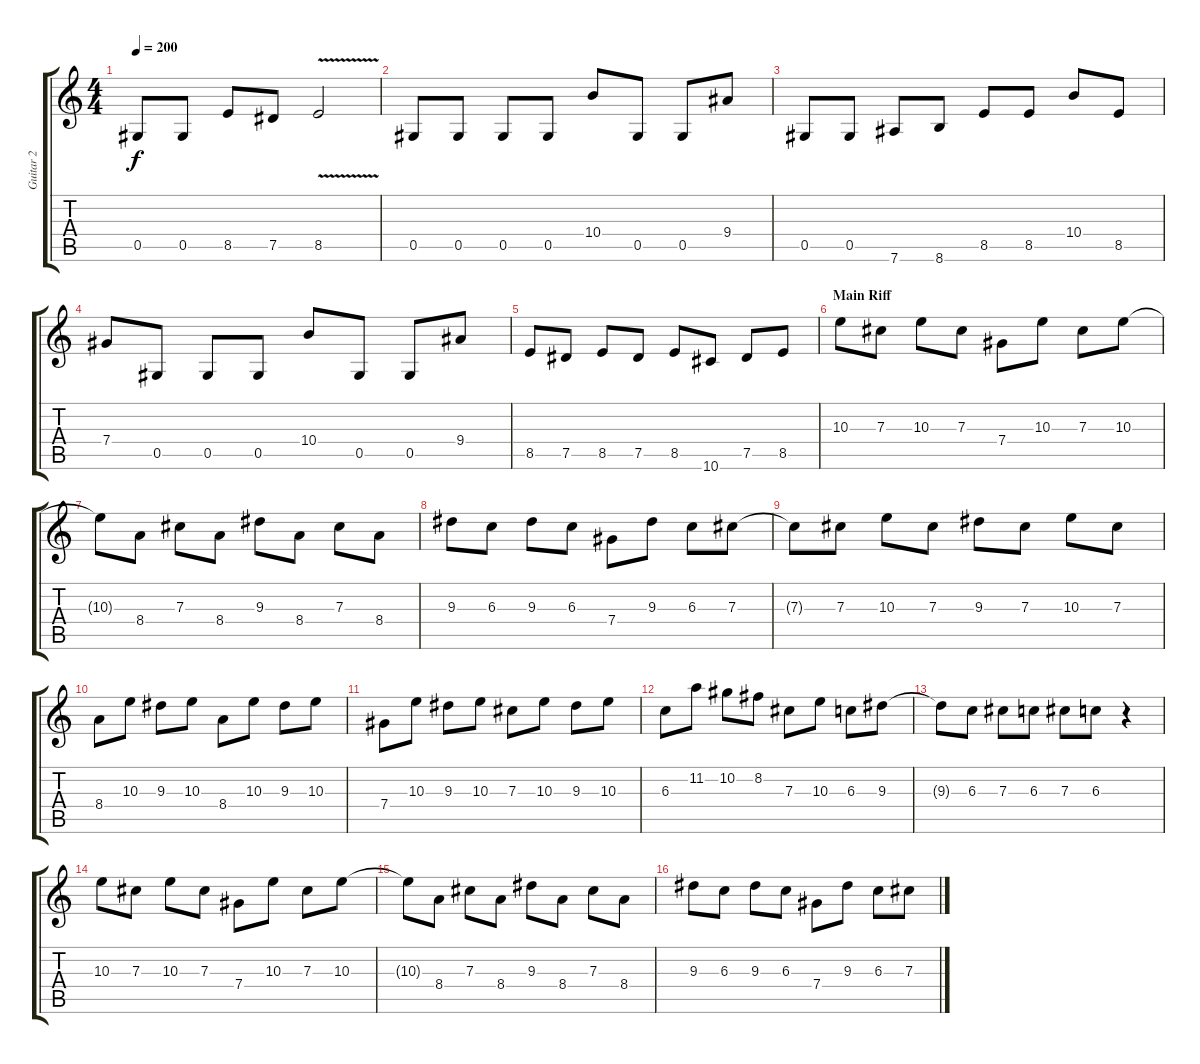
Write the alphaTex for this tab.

\track ("Guitar 2" "Guitar 2") {instrument distortionguitar}
\staff {score tabs}
\tuning (Eb4 Bb3 Gb3 Db3 Ab2 Eb2) {hide}
\ts (4 4)
\tempo 200
\clef g2
\ks c
0.5.8{dy f} 0.5.8 8.5.8 7.5.8 8.5{v}.2 |
0.5.8 0.5.8 0.5.8 0.5.8 10.4.8 0.5.8 0.5.8 9.4.8 |
0.5.8 0.5.8 7.6.8 8.6.8 8.5.8 8.5.8 10.4.8 8.5.8 |
7.4.8 0.5.8 0.5.8 0.5.8 10.4.8 0.5.8 0.5.8 9.4.8 |
8.5.8 7.5.8 8.5.8 7.5.8 8.5.8 10.6.8 7.5.8 8.5.8 |
\section ("" "Main Riff")
10.3.8 7.3.8 10.3.8 7.3.8 7.4.8 10.3.8 7.3.8 10.3.8 |
10.3{t}.8 8.4.8 7.3.8 8.4.8 9.3.8 8.4.8 7.3.8 8.4.8 |
9.3.8 6.3.8 9.3.8 6.3.8 7.4.8 9.3.8 6.3.8 7.3.8 |
7.3{t}.8 7.3.8 10.3.8 7.3.8 9.3.8 7.3.8 10.3.8 7.3.8 |
8.4.8 10.3.8 9.3.8 10.3.8 8.4.8 10.3.8 9.3.8 10.3.8 |
7.4.8 10.3.8 9.3.8 10.3.8 7.3.8 10.3.8 9.3.8 10.3.8 |
6.3.8 11.2.8 10.2.8 8.2.8 7.3.8 10.3.8 6.3.8 9.3.8 |
9.3{t}.8 6.3.8 7.3.8 6.3.8 7.3.8 6.3.8 r.4 |
10.3.8 7.3.8 10.3.8 7.3.8 7.4.8 10.3.8 7.3.8 10.3.8 |
10.3{t}.8 8.4.8 7.3.8 8.4.8 9.3.8 8.4.8 7.3.8 8.4.8 |
9.3.8 6.3.8 9.3.8 6.3.8 7.4.8 9.3.8 6.3.8 7.3.8
